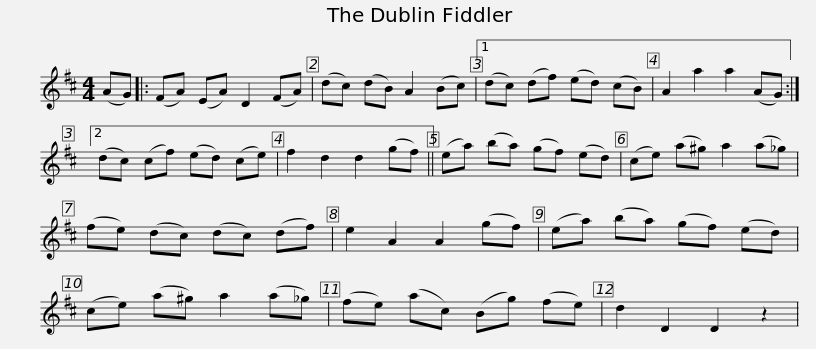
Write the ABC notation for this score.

X:1
L:1/8
M:4/4
I:linebreak $
K:D
V:1 treble
V:1
 (AG) |: (FA) (EA) D2 (FA) | (dc) (dB) A2 (Bc) |1 (dc) (df) (ed) (cB) | A2 a2 a2 (AG) :|2 %5
 (dc) (cf) (ed) (ce) | f2 d2 d2 (gf) ||$ (ea) (ba) (gf) (ed) | (ce) (a^g) a2 (a_g) | (fe) (dc) (dc) (df) | %10
 e2 A2 A2 (gf) | (ea) (ba) (gf) (ed) |$ (ce) (a^g) a2 (a_g) | (fe) (ac) (Bg) (fe) | d2 D2 D2 z2 | %15
